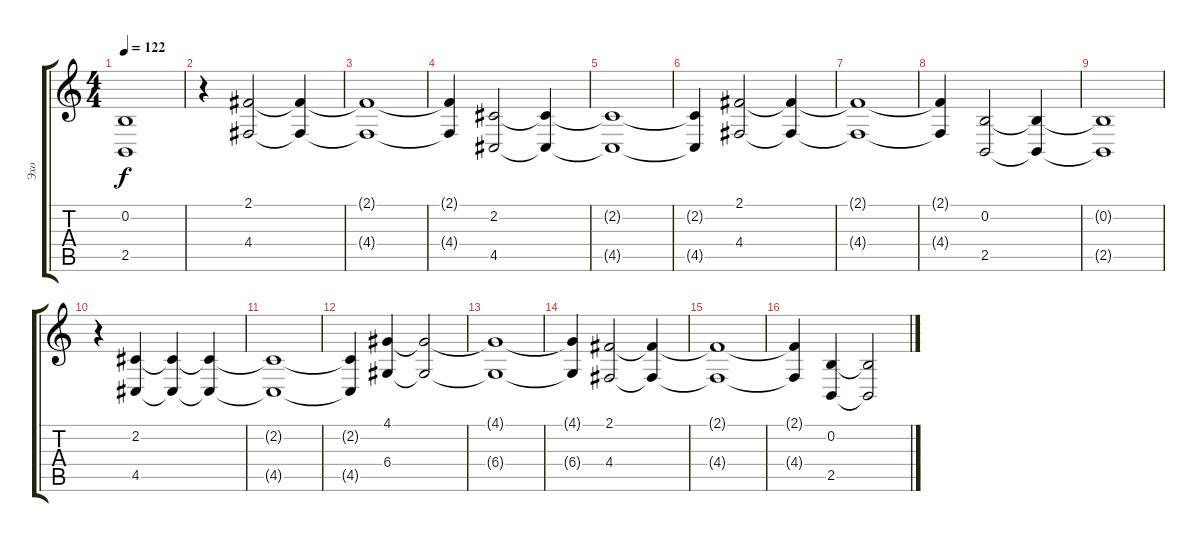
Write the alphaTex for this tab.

\track ("Эхо" "Эхо") {instrument fx7echoes}
\staff {score tabs}
\tuning (E4 B3 G3 D3 A2 E2) {hide}
\ts (4 4)
\tempo 122
\clef g2
\ks c
(0.2{t} 2.5{t}).1{dy f} |
r.4 (2.1 4.4).2 (2.1{t} 4.4{t}).4 |
(2.1{t} 4.4{t}).1 |
(2.1{t} 4.4{t}).4 (2.2 4.5).2 (2.2{t} 4.5{t}).4 |
(2.2{t} 4.5{t}).1 |
(2.2{t} 4.5{t}).4 (2.1 4.4).2 (2.1{t} 4.4{t}).4 |
(2.1{t} 4.4{t}).1 |
(2.1{t} 4.4{t}).4 (0.2 2.5).2 (0.2{t} 2.5{t}).4 |
(0.2{t} 2.5{t}).1 |
r.4 (2.2 4.5).4 (2.2{t} 4.5{t}).4 (2.2{t} 4.5{t}).4 |
(2.2{t} 4.5{t}).1 |
(2.2{t} 4.5{t}).4 (4.1 6.4).4 (4.1{t} 6.4{t}).2 |
(4.1{t} 6.4{t}).1 |
(4.1{t} 6.4{t}).4 (2.1 4.4).2 (2.1{t} 4.4{t}).4 |
(2.1{t} 4.4{t}).1 |
(2.1{t} 4.4{t}).4 (0.2 2.5).4 (0.2{t} 2.5{t}).2
